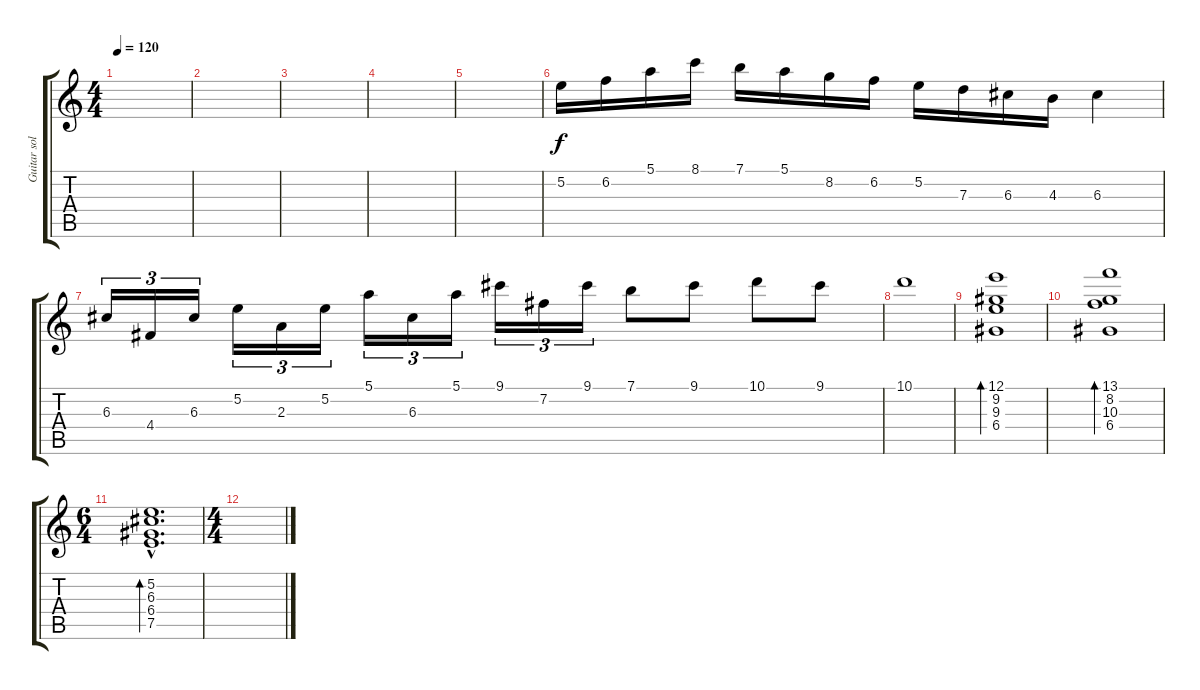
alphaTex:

\track ("Guitar solo" "Guitar sol") {instrument acousticguitarsteel}
\staff {score tabs}
\tuning (E4 B3 G3 D3 A2 E2) {hide}
\ts (4 4)
\tempo 120
\clef g2
\ks c
|
|
|
|
|
5.2.16 6.2.16 5.1.16 8.1.16 7.1.16 5.1.16 8.2.16 6.2.16 5.2.16 7.3.16 6.3.16 4.3.16 6.3.4 |
6.3.16{tu (3 2)} 4.4.16{tu (3 2)} 6.3.16{tu (3 2)} 5.2.16{tu (3 2)} 2.3.16{tu (3 2)} 5.2.16{tu (3 2)} 5.1.16{tu (3 2)} 6.3.16{tu (3 2)} 5.1.16{tu (3 2)} 9.1.16{tu (3 2)} 7.2.16{tu (3 2)} 9.1.16{tu (3 2)} 7.1.8 9.1.8 10.1.8 9.1.8 |
10.1.1 |
(12.1 9.2 9.3 6.4).1{bd 480} |
(13.1 8.2 10.3 6.4).1{bd 480} |
\ts (6 4)
(5.2{hac} 6.3{hac} 6.4{hac} 7.5{hac}).1{d bd 240} |
\ts (4 4)
